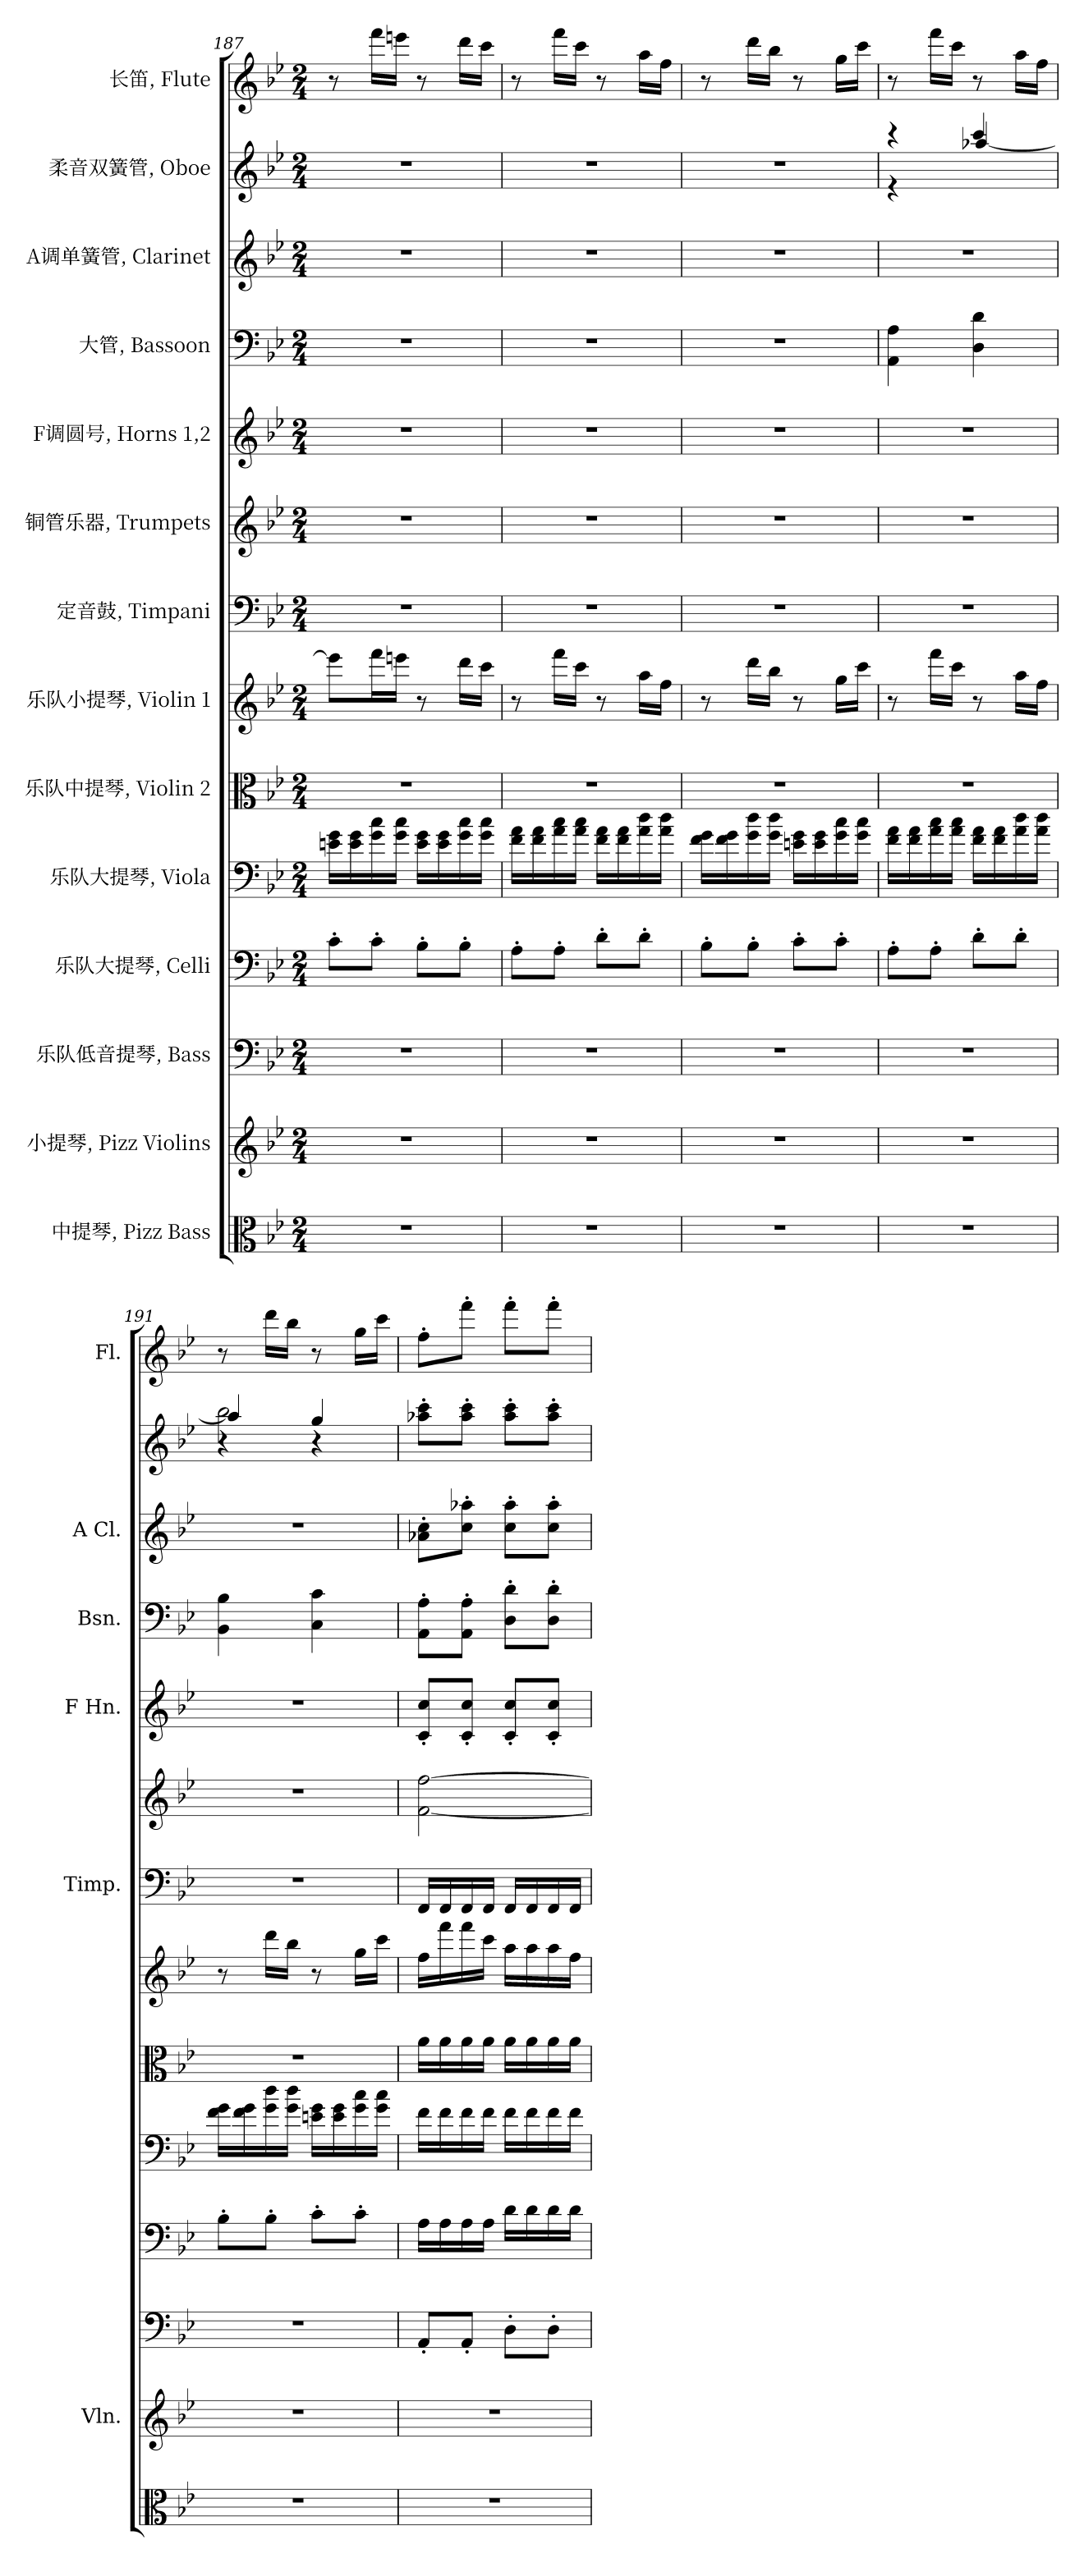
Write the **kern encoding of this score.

**kern	**kern	**kern	**kern	**kern	**kern	**kern	**kern	**kern	**kern	**kern	**kern	**kern	**kern
*part14	*part13	*part12	*part11	*part10	*part9	*part8	*part7	*part6	*part5	*part4	*part3	*part2	*part1
*staff14	*staff13	*staff12	*staff11	*staff10	*staff9	*staff8	*staff7	*staff6	*staff5	*staff4	*staff3	*staff2	*staff1
*I"中提琴, Pizz Bass	*I"小提琴, Pizz Violins	*I"乐队低音提琴, Bass	*I"乐队大提琴, Celli	*I"乐队大提琴, Viola	*I"乐队中提琴, Violin 2	*I"乐队小提琴, Violin 1	*I"定音鼓, Timpani	*I"铜管乐器, Trumpets	*I"F调圆号, Horns 1,2	*I"大管, Bassoon	*I"A调单簧管, Clarinet	*I"柔音双簧管, Oboe	*I"长笛, Flute
*	*I'Vln.	*	*	*	*	*	*I'Timp.	*	*I'F Hn.	*I'Bsn.	*I'A Cl.	*	*I'Fl.
!!LO:PB:g=z
*clefC3	*clefG2	*clefF4	*clefF4	*clefF4	*clefC3	*clefG2	*clefF4	*clefG2	*clefG2	*clefF4	*clefG2	*clefG2	*clefG2
*	*	*ITrd7c12	*	*	*	*	*	*	*ITrd4c7	*	*ITrd2c3	*ITrd2c3	*
*k[b-e-]	*k[b-e-]	*k[b-e-]	*k[b-e-]	*k[b-e-]	*k[b-e-]	*k[b-e-]	*k[b-e-]	*k[b-e-]	*k[b-e-a-]	*k[b-e-]	*k[f#]	*k[f#]	*k[b-e-]
*M2/4	*M2/4	*M2/4	*M2/4	*M2/4	*M2/4	*M2/4	*M2/4	*M2/4	*M2/4	*M2/4	*M2/4	*M2/4	*M2/4
=187	=187	=187	=187	=187	=187	=187	=187	=187	=187	=187	=187	=187	=187
2r	2r	2r	8c'\L	16en\ 16g\LL	2r	8eee\L]	2r	2r	2r	2r	2r	2r	8r
.	.	.	.	16e\ 16g\	.	.	.	.	.	.	.	.	.
.	.	.	8c'\J	16g\ 16cc\	.	16fff\L	.	.	.	.	.	.	16fff\LL
.	.	.	.	16g\ 16cc\JJ	.	16eeen\JJ	.	.	.	.	.	.	16eeen\JJ
.	.	.	8B-'\L	16e\ 16g\LL	.	8r	.	.	.	.	.	.	8r
.	.	.	.	16e\ 16g\	.	.	.	.	.	.	.	.	.
.	.	.	8B-'\J	16g\ 16cc\	.	16ddd\LL	.	.	.	.	.	.	16ddd\LL
.	.	.	.	16g\ 16cc\JJ	.	16ccc\JJ	.	.	.	.	.	.	16ccc\JJ
=188	=188	=188	=188	=188	=188	=188	=188	=188	=188	=188	=188	=188	=188
2r	2r	2r	8A'\L	16f\ 16a\LL	2r	8r	2r	2r	2r	2r	2r	2r	8r
.	.	.	.	16f\ 16a\	.	.	.	.	.	.	.	.	.
.	.	.	8A'\J	16a\ 16cc\	.	16fff\LL	.	.	.	.	.	.	16fff\LL
.	.	.	.	16a\ 16cc\JJ	.	16ccc\JJ	.	.	.	.	.	.	16ccc\JJ
.	.	.	8d'\L	16f\ 16a\LL	.	8r	.	.	.	.	.	.	8r
.	.	.	.	16f\ 16a\	.	.	.	.	.	.	.	.	.
.	.	.	8d'\J	16a\ 16dd\	.	16aa\LL	.	.	.	.	.	.	16aa\LL
.	.	.	.	16a\ 16dd\JJ	.	16ff\JJ	.	.	.	.	.	.	16ff\JJ
=189	=189	=189	=189	=189	=189	=189	=189	=189	=189	=189	=189	=189	=189
2r	2r	2r	8B-'\L	16f\ 16g\LL	2r	8r	2r	2r	2r	2r	2r	2r	8r
.	.	.	.	16f\ 16g\	.	.	.	.	.	.	.	.	.
.	.	.	8B-'\J	16g\ 16dd\	.	16ddd\LL	.	.	.	.	.	.	16ddd\LL
.	.	.	.	16g\ 16dd\JJ	.	16bb-\JJ	.	.	.	.	.	.	16bb-\JJ
.	.	.	8c'\L	16en\ 16g\LL	.	8r	.	.	.	.	.	.	8r
.	.	.	.	16e\ 16g\	.	.	.	.	.	.	.	.	.
.	.	.	8c'\J	16g\ 16cc\	.	16gg\LL	.	.	.	.	.	.	16gg\LL
.	.	.	.	16g\ 16cc\JJ	.	16ccc\JJ	.	.	.	.	.	.	16ccc\JJ
!!LO:PB:g=z
=190	=190	=190	=190	=190	=190	=190	=190	=190	=190	=190	=190	=190	=190
*	*	*	*	*	*	*	*	*	*	*	*	*^	*
2r	2r	2r	8A'\L	16f\ 16a\LL	2r	8r	2r	2r	2r	4AA\ 4A\	2r	4r	4r	8r
.	.	.	.	16f\ 16a\	.	.	.	.	.	.	.	.	.	.
.	.	.	8A'\J	16a\ 16cc\	.	16fff\LL	.	.	.	.	.	.	.	16fff\LL
.	.	.	.	16a\ 16cc\JJ	.	16ccc\JJ	.	.	.	.	.	.	.	16ccc\JJ
.	.	.	8d'\L	16f\ 16a\LL	.	8r	.	.	.	4D\ 4d\	.	4aa/	[4ffn/	8r
.	.	.	.	16f\ 16a\	.	.	.	.	.	.	.	.	.	.
.	.	.	8d'\J	16a\ 16dd\	.	16aa\LL	.	.	.	.	.	.	.	16aa\LL
.	.	.	.	16a\ 16dd\JJ	.	16ff\JJ	.	.	.	.	.	.	.	16ff\JJ
=191	=191	=191	=191	=191	=191	=191	=191	=191	=191	=191	=191	=191	=191	=191
*	*	*	*	*	*	*	*	*	*	*	*	*	*^	*
2r	2r	2r	8B-'\L	16f\ 16g\LL	2r	8r	2r	2r	2r	4BB-\ 4B-\	2r	4r	2gg\	4ff/]	8r
.	.	.	.	16f\ 16g\	.	.	.	.	.	.	.	.	.	.	.
.	.	.	8B-'\J	16g\ 16dd\	.	16ddd\LL	.	.	.	.	.	.	.	.	16ddd\LL
.	.	.	.	16g\ 16dd\JJ	.	16bb-\JJ	.	.	.	.	.	.	.	.	16bb-\JJ
.	.	.	8c'\L	16en\ 16g\LL	.	8r	.	.	.	4C\ 4c\	.	4ee/	.	4r	8r
.	.	.	.	16e\ 16g\	.	.	.	.	.	.	.	.	.	.	.
.	.	.	8c'\J	16g\ 16cc\	.	16gg\LL	.	.	.	.	.	.	.	.	16gg\LL
.	.	.	.	16g\ 16cc\JJ	.	16ccc\JJ	.	.	.	.	.	.	.	.	16ccc\JJ
*	*	*	*	*	*	*	*	*	*	*	*	*v	*v	*v	*
=192	=192	=192	=192	=192	=192	=192	=192	=192	=192	=192	=192	=192	=192
2r	2r	8AAA'/L	16A\LL	16f\LL	16a\LL	16ff\LL	16FF/LL	[2f\ [2ff\	8F/' 8f/'L	8AA\' 8A\'L	8fn\' 8a\'L	8ffn\' 8aa\'L	8ff'\L
.	.	.	16A\	16f\	16a\	16fff\	16FF/	.	.	.	.	.	.
.	.	8AAA'/J	16A\	16f\	16a\	16fff\	16FF/	.	8F/' 8f/'J	8AA\' 8A\'J	8a\' 8ffn\'J	8ff\' 8aa\'J	8fff'\J
.	.	.	16A\JJ	16f\JJ	16a\JJ	16ccc\JJ	16FF/JJ	.	.	.	.	.	.
.	.	8DD'\L	16d\LL	16f\LL	16a\LL	16aa\LL	16FF/LL	.	8F/' 8f/'L	8D\' 8d\'L	8a\' 8ff\'L	8ff\' 8aa\'L	8fff'\L
.	.	.	16d\	16f\	16a\	16aa\	16FF/	.	.	.	.	.	.
.	.	8DD'\J	16d\	16f\	16a\	16aa\	16FF/	.	8F/' 8f/'J	8D\' 8d\'J	8a\' 8ff\'J	8ff\' 8aa\'J	8fff'\J
.	.	.	16d\JJ	16f\JJ	16a\JJ	16ff\JJ	16FF/JJ	.	.	.	.	.	.
=	=	=	=	=	=	=	=	=	=	=	=	=	=
*-	*-	*-	*-	*-	*-	*-	*-	*-	*-	*-	*-	*-	*-
